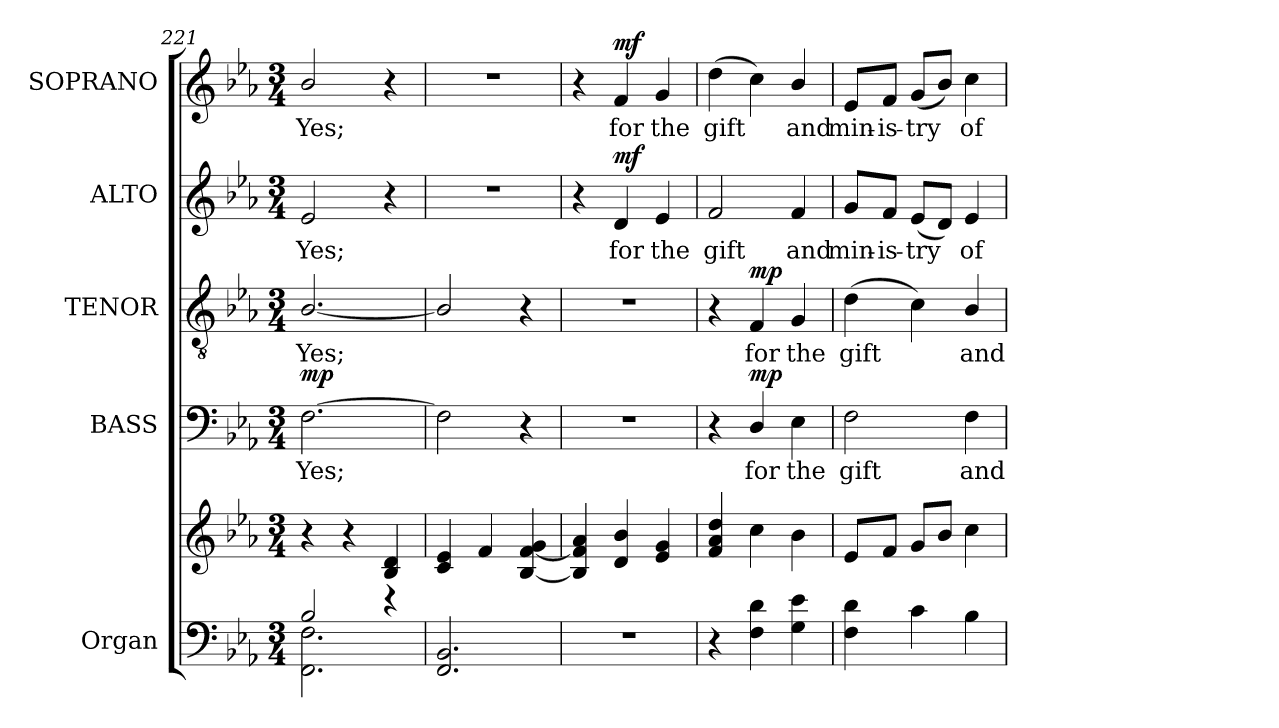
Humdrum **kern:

**kern	**kern	**kern	**text	**dynam	**kern	**text	**dynam	**kern	**text	**dynam	**kern	**text	**dynam
*part5	*part5	*part4	*part4	*part4	*part3	*part3	*part3	*part2	*part2	*part2	*part1	*part1	*part1
*staff6	*staff5	*staff4	*staff4	*staff4	*staff3	*staff3	*staff3	*staff2	*staff2	*staff2	*staff1	*staff1	*staff1
*I"Organ	*	*I"BASS	*	*	*I"TENOR	*	*	*I"ALTO	*	*	*I"SOPRANO	*	*
*I'Org.	*	*I'B.	*	*	*I'T.	*	*	*I'A.	*	*	*I'S.	*	*
*clefF4	*clefG2	*clefF4	*	*	*clefGv2	*	*	*clefG2	*	*	*clefG2	*	*
*	*	*	*	*	*ITrd7c12	*	*	*	*	*	*	*	*
*k[b-e-a-]	*k[b-e-a-]	*k[b-e-a-]	*	*	*k[b-e-a-]	*	*	*k[b-e-a-]	*	*	*k[b-e-a-]	*	*
*E-:	*E-:	*E-:	*	*	*E-:	*	*	*E-:	*	*	*E-:	*	*
*M3/4	*M3/4	*M3/4	*	*	*M3/4	*	*	*M3/4	*	*	*M3/4	*	*
=221	=221	=221	=221	=221	=221	=221	=221	=221	=221	=221	=221	=221	=221
*^	*	*	*	*	*	*	*	*	*	*	*	*	*
!	!	!	!	!LO:LY:b:color=#000000	!	!	!	!	!	!	!	!	!	!
!	!	!	!	!	!	!	!LO:LY:b:color=#000000	!	!	!	!	!	!	!
!	!	!	!	!	!	!	!	!	!	!LO:LY:b:color=#000000	!	!	!	!
!	!	!	!	!	!	!	!	!	!	!	!	!	!LO:LY:b:color=#000000	!
2B-i/	2.FFi\ 2.Fi	4r	[2.Fi\	Yes;	mp	[2.BB-i/	Yes;	.	2e-i/	Yes;	.	2b-i/	Yes;	.
.	.	4r	.	.	.	.	.	.	.	.	.	.	.	.
4r	.	4B-i/ 4di	.	.	.	.	.	.	4r	.	.	4r	.	.
*v	*v	*	*	*	*	*	*	*	*	*	*	*	*	*
=222	=222	=222	=222	=222	=222	=222	=222	=222	=222	=222	=222	=222	=222
!	!	!	!	!	!	!	!	!LO:N:vis=1	!	!	!LO:N:vis=1	!	!
2.FFi/ 2.BB-i	4ci/ 4e-i	2Fi\]	.	.	2BB-i/]	.	.	2.r	.	.	2.r	.	.
.	4fi/	.	.	.	.	.	.	.	.	.	.	.	.
.	[4B-i/ [4fi 4gi	4r	.	.	4r	.	.	.	.	.	.	.	.
=223	=223	=223	=223	=223	=223	=223	=223	=223	=223	=223	=223	=223	=223
!LO:N:vis=1	!	!LO:N:vis=1	!	!	!LO:N:vis=1	!	!	!	!	!	!	!	!
2.r	4B-i/] 4fi] 4a-i	2.r	.	.	2.r	.	.	4r	.	.	4r	.	.
!	!	!	!	!	!	!	!	!	!LO:LY:b:color=#000000	!	!	!	!
!	!	!	!	!	!	!	!	!	!	!	!	!LO:LY:b:color=#000000	!
.	4di/ 4b-i	.	.	.	.	.	.	4di/	for	mf	4fi/	for	mf
!	!	!	!	!	!	!	!	!	!LO:LY:b:color=#000000	!	!	!	!
!	!	!	!	!	!	!	!	!	!	!	!	!LO:LY:b:color=#000000	!
.	4e-i/ 4gi	.	.	.	.	.	.	4e-i/	the	.	4gi/	the	.
=224	=224	=224	=224	=224	=224	=224	=224	=224	=224	=224	=224	=224	=224
*	*^	*	*	*	*	*	*	*	*	*	*	*	*
!	!	!	!	!	!	!	!	!	!	!LO:LY:b:color=#000000	!	!	!	!
!	!	!	!	!	!	!	!	!	!	!	!	!	!LO:LY:b:color=#000000	!
4r	4fi/ 4a-i 4ddi	4ryy	4r	.	.	4r	.	.	2fi/	gift	.	(4ddi\	gift	.
!	!	!	!	!LO:LY:b:color=#000000	!	!	!	!	!	!	!	!	!	!
!	!	!	!	!	!	!	!LO:LY:b:color=#000000	!	!	!	!	!	!	!
4Fi\ 4di	4cci\	4ryy	4Di/	for	mp	4FFi/	for	mp	.	.	.	4cci\)	.	.
!	!	!	!	!LO:LY:b:color=#000000	!	!	!	!	!	!	!	!	!	!
!	!	!	!	!	!	!	!LO:LY:b:color=#000000	!	!	!	!	!	!	!
!	!	!	!	!	!	!	!	!	!	!LO:LY:b:color=#000000	!	!	!	!
!	!	!	!	!	!	!	!	!	!	!	!	!	!LO:LY:b:color=#000000	!
4Gi\ 4e-i	4b-i\	4ryy	4E-i\	the	.	4GGi/	the	.	4fi/	and	.	4b-i/	and	.
*	*v	*v	*	*	*	*	*	*	*	*	*	*	*	*
=225	=225	=225	=225	=225	=225	=225	=225	=225	=225	=225	=225	=225	=225
*	*^	*	*	*	*	*	*	*	*	*	*	*	*
!	!	!	!	!LO:LY:b:color=#000000	!	!	!	!	!	!	!	!	!	!
*	*v	*v	*	*	*	*	*	*	*	*	*	*	*	*
*	*^	*	*	*	*	*	*	*	*	*	*	*	*
!	!	!	!	!	!	!	!LO:LY:b:color=#000000	!	!	!	!	!	!	!
*	*v	*v	*	*	*	*	*	*	*	*	*	*	*	*
*	*^	*	*	*	*	*	*	*	*	*	*	*	*
!	!	!	!	!	!	!	!	!	!	!LO:LY:b:color=#000000	!	!	!	!
*	*v	*v	*	*	*	*	*	*	*	*	*	*	*	*
*	*^	*	*	*	*	*	*	*	*	*	*	*	*
!	!	!	!	!	!	!	!	!	!	!	!	!	!LO:LY:b:color=#000000	!
*	*v	*v	*	*	*	*	*	*	*	*	*	*	*	*
4Fi\ 4di	8e-i/L	2Fi\	gift	.	(4Di\	gift	.	8gi/L	min-	.	8e-i/L	min-	.
!	!	!	!	!	!	!	!	!	!LO:LY:b:color=#000000	!	!	!	!
!	!	!	!	!	!	!	!	!	!	!	!	!LO:LY:b:color=#000000	!
.	8fi/J	.	.	.	.	.	.	8fi/J	-is-	.	8fi/J	-is-	.
!	!	!	!	!	!	!	!	!	!LO:LY:b:color=#000000	!	!	!	!
!	!	!	!	!	!	!	!	!	!	!	!	!LO:LY:b:color=#000000	!
4ci\	8gi/L	.	.	.	4Ci\)	.	.	(8e-i/L	-try	.	(8gi/L	-try	.
.	8b-i/J	.	.	.	.	.	.	8di/J)	.	.	8b-i/J)	.	.
!	!	!	!LO:LY:b:color=#000000	!	!	!	!	!	!	!	!	!	!
!	!	!	!	!	!	!LO:LY:b:color=#000000	!	!	!	!	!	!	!
!	!	!	!	!	!	!	!	!	!LO:LY:b:color=#000000	!	!	!	!
!	!	!	!	!	!	!	!	!	!	!	!	!LO:LY:b:color=#000000	!
4B-i\	4cci\	4Fi\	and	.	4BB-i/	and	.	4e-i/	of	.	4cci\	of	.
=	=	=	=	=	=	=	=	=	=	=	=	=	=
*-	*-	*-	*-	*-	*-	*-	*-	*-	*-	*-	*-	*-	*-
